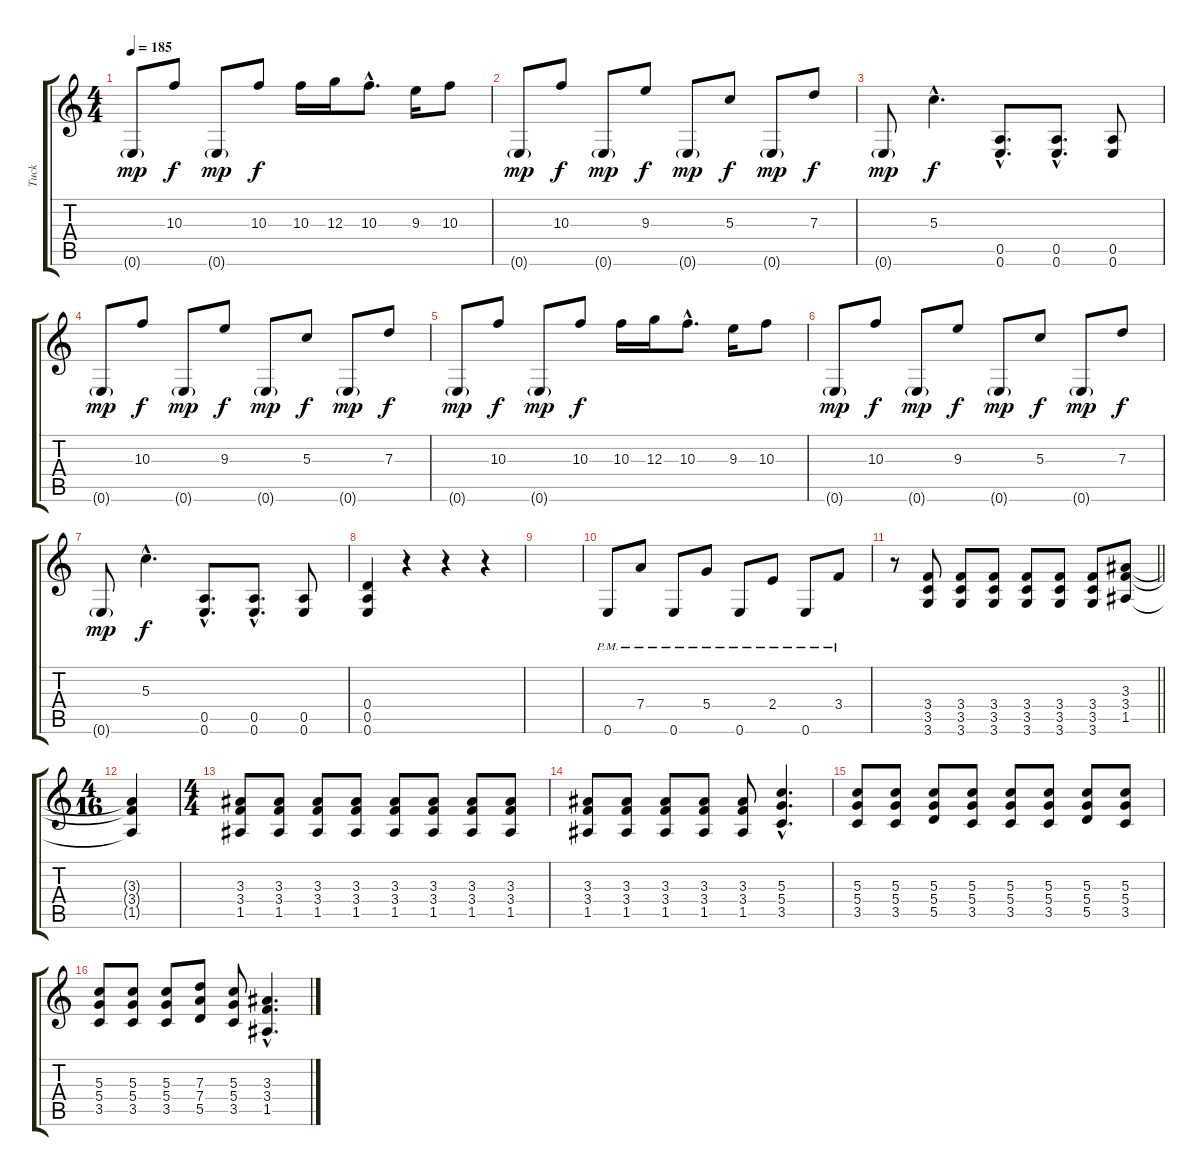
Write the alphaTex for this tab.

\track ("Tuck" "Tuck") {instrument distortionguitar}
\staff {score tabs}
\tuning (E4 B3 G3 D3 A2 E2) {hide}
\ts (4 4)
\tempo 185
\clef g2
\ks c
0.6{g}.8{dy mp} 10.3.8{dy f} 0.6{g}.8{dy mp} 10.3.8{dy f} 10.3.16 12.3.16 10.3{hac}.8{d} 9.3.16 10.3.8 |
0.6{g}.8{dy mp} 10.3.8{dy f} 0.6{g}.8{dy mp} 9.3.8{dy f} 0.6{g}.8{dy mp} 5.3.8{dy f} 0.6{g}.8{dy mp} 7.3.8{dy f} |
0.6{g}.8{dy mp} 5.3{hac}.4{d dy f} (0.5{hac} 0.6{hac}).8{d} (0.5{hac} 0.6{hac}).8{d} (0.5 0.6).8 |
0.6{g}.8{dy mp} 10.3.8{dy f} 0.6{g}.8{dy mp} 9.3.8{dy f} 0.6{g}.8{dy mp} 5.3.8{dy f} 0.6{g}.8{dy mp} 7.3.8{dy f} |
0.6{g}.8{dy mp} 10.3.8{dy f} 0.6{g}.8{dy mp} 10.3.8{dy f} 10.3.16 12.3.16 10.3{hac}.8{d} 9.3.16 10.3.8 |
0.6{g}.8{dy mp} 10.3.8{dy f} 0.6{g}.8{dy mp} 9.3.8{dy f} 0.6{g}.8{dy mp} 5.3.8{dy f} 0.6{g}.8{dy mp} 7.3.8{dy f} |
0.6{g}.8{dy mp} 5.3{hac}.4{d dy f} (0.5{hac} 0.6{hac}).8{d} (0.5{hac} 0.6{hac}).8{d} (0.5 0.6).8 |
(0.4 0.5 0.6).4 r.4 r.4 r.4 |
|
0.6{pm}.8{instrument electricguitarclean} 7.4{pm}.8 0.6{pm}.8 5.4{pm}.8 0.6{pm}.8 2.4{pm}.8 0.6{pm}.8 3.4{pm}.8 |
\barLineRight lightlight
r.8 (3.4 3.5 3.6).8{instrument distortionguitar} (3.4 3.5 3.6).8 (3.4 3.5 3.6).8 (3.4 3.5 3.6).8 (3.4 3.5 3.6).8 (3.4 3.5 3.6).8 (3.3 3.4 1.5).8 |
\ts (4 16)
(3.3{t} 3.4{t} 1.5{t}).4 |
\ts (4 4)
(3.3 3.4 1.5).8 (3.3 3.4 1.5).8 (3.3 3.4 1.5).8 (3.3 3.4 1.5).8 (3.3 3.4 1.5).8 (3.3 3.4 1.5).8 (3.3 3.4 1.5).8 (3.3 3.4 1.5).8 |
(3.3 3.4 1.5).8 (3.3 3.4 1.5).8 (3.3 3.4 1.5).8 (3.3 3.4 1.5).8 (3.3 3.4 1.5).8 (5.3{hac} 5.4{hac} 3.5{hac}).4{d} |
(5.3 5.4 3.5).8 (5.3 5.4 3.5).8 (5.3 5.4 5.5).8 (5.3 5.4 3.5).8 (5.3 5.4 3.5).8 (5.3 5.4 3.5).8 (5.3 5.4 5.5).8 (5.3 5.4 3.5).8 |
(5.3 5.4 3.5).8 (5.3 5.4 3.5).8 (5.3 5.4 3.5).8 (7.3 7.4 5.5).8 (5.3 5.4 3.5).8 (3.3{hac} 3.4{hac} 1.5{hac}).4{d}
